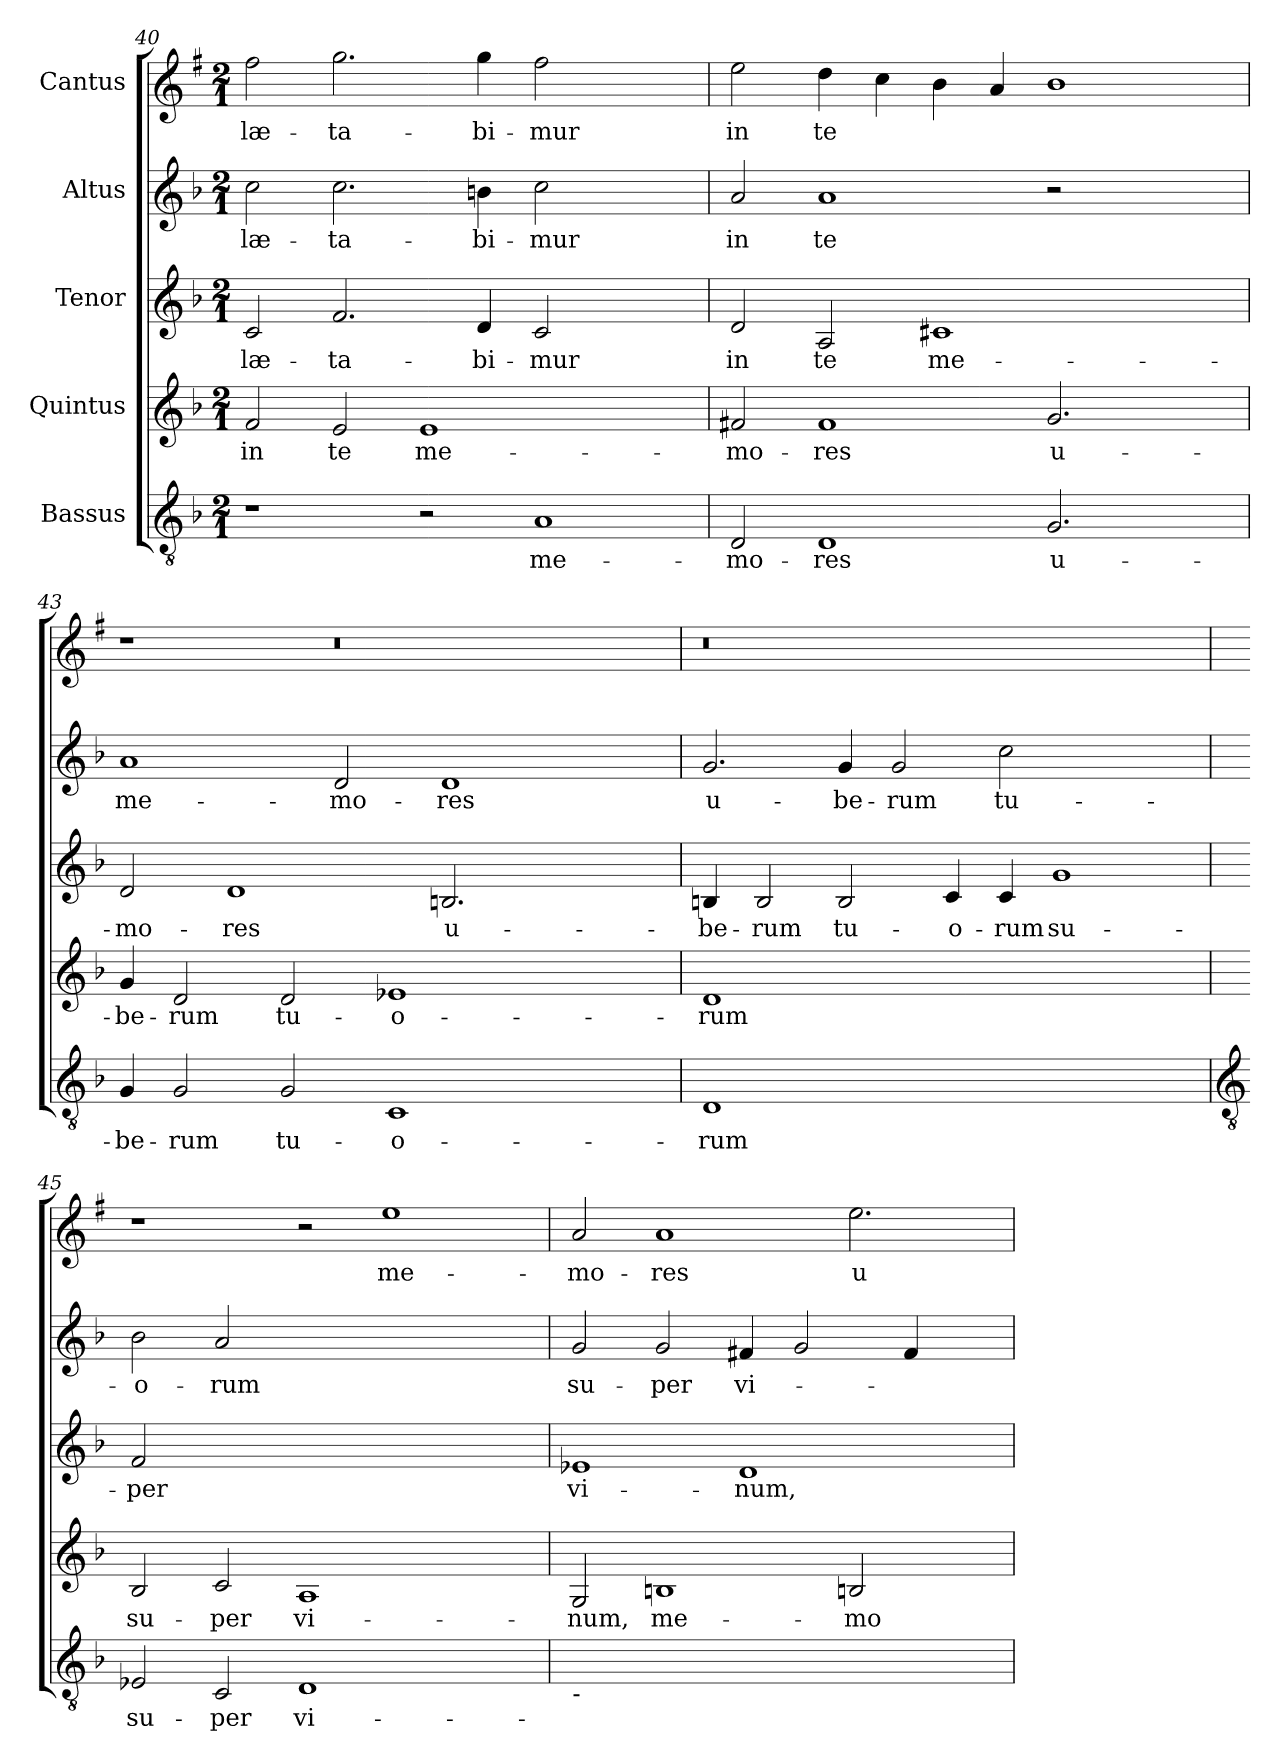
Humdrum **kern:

**kern	**text	**kern	**text	**kern	**text	**kern	**text	**kern	**text
*part5	*part5	*part4	*part4	*part3	*part3	*part2	*part2	*part1	*part1
*staff5	*staff5	*staff4	*staff4	*staff3	*staff3	*staff2	*staff2	*staff1	*staff1
*I"Bassus	*	*I"Quintus	*	*I"Tenor	*	*I"Altus	*	*I"Cantus	*
*clefGv2	*	*clefG2	*	*clefG2	*	*clefG2	*	*clefG2	*
*	*	*	*	*	*	*	*	*ITrd1c2	*
*k[b-]	*	*k[b-]	*	*k[b-]	*	*k[b-]	*	*k[b-]	*
*F:	*	*F:	*	*F:	*	*F:	*	*F:	*
*M2/1	*	*M2/1	*	*M2/1	*	*M2/1	*	*M2/1	*
=40	=40	=40	=40	=40	=40	=40	=40	=40	=40
!	!	!	!LO:LY:b	!	!LO:LY:b	!	!LO:LY:b	!	!LO:LY:b
*	*	*	*	*	*	*	*	*^	*
1r	.	2f	in	2c	læ-	2cc	læ-	2ee	2ryy	læ-
!	!	!	!LO:LY:b	!	!LO:LY:b	!	!LO:LY:b	!	!	!LO:LY:b
.	.	2e	te	2.f	-ta-	2.cc	-ta-	2.ff	0ryy	-ta-
!	!	!	!LO:LY:b	!	!	!	!	!	!	!
2r	.	1e	me-	.	.	.	.	.	.	.
!	!	!	!	!	!LO:LY:b	!	!LO:LY:b	!	!	!LO:LY:b
.	.	.	.	4d	-bi-	4b	-bi-	4ff	.	-bi-
!	!LO:LY:b	!	!	!	!LO:LY:b	!	!LO:LY:b	!	!	!LO:LY:b
1A	me-	.	.	2c	-mur	2cc	-mur	2ee	.	-mur
.	.	2ryy	.	2ryy	.	2ryy	.	2ryy	.	.
=42	=42	=42	=42	=42	=42	=42	=42	=42	=42	=42
!	!LO:LY:b	!	!LO:LY:b	!	!LO:LY:b	!	!LO:LY:b	!	!	!LO:LY:b
2D	-mo-	2f#X	-mo-	2d	in	2a	in	2dd	1ryy	in
!	!LO:LY:b	!	!LO:LY:b	!	!LO:LY:b	!	!LO:LY:b	!	!	!LO:LY:b
1D	-res	1f#	-res	2A	te	1a	te	4cc	.	te
.	.	.	.	.	.	.	.	4b-	.	.
!	!	!	!	!	!LO:LY:b	!	!	!	!	!
.	.	.	.	1c#X	me-	.	.	4a	1.ryy	.
.	.	.	.	.	.	.	.	4g	.	.
!	!LO:LY:b	!	!LO:LY:b	!	!	!	!	!	!	!
2.G	u-	2.g	u-	.	.	2r	.	1a	.	.
.	.	.	.	2ryy	.	2ryy	.	.	.	.
4ryy	.	4ryy	.	.	.	.	.	.	.	.
=43	=43	=43	=43	=43	=43	=43	=43	=43	=43	=43
!	!LO:LY:b	!	!LO:LY:b	!	!LO:LY:b	!	!LO:LY:b	!	!	!
4G	-be-	4g	-be-	2d	-mo-	1a	me-	1r	0.ryy	.
!	!LO:LY:b	!	!LO:LY:b	!	!	!	!	!	!	!
2G	-rum	2d	-rum	.	.	.	.	.	.	.
!	!	!	!	!	!LO:LY:b	!	!	!	!	!
.	.	.	.	1d	-res	.	.	.	.	.
!	!LO:LY:b	!	!LO:LY:b	!	!	!	!	!	!	!
2G	tu-	2d	tu-	.	.	.	.	.	.	.
!	!	!	!	!	!	!	!LO:LY:b	!	!	!
.	.	.	.	.	.	2d	-mo-	0r	.	.
!	!LO:LY:b	!	!LO:LY:b	!	!	!	!	!	!	!
1C	-o-	1e-X	-o-	.	.	.	.	.	.	.
!	!	!	!	!	!LO:LY:b	!	!LO:LY:b	!	!	!
.	.	.	.	2.Bn	u-	1d	-res	.	.	.
2.ryy	.	2.ryy	.	2.ryy	.	.	.	.	.	.
.	.	.	.	.	.	2ryy	.	.	.	.
=44	=44	=44	=44	=44	=44	=44	=44	=44	=44	=44
!	!LO:LY:b	!	!LO:LY:b	!	!LO:LY:b	!	!LO:LY:b	!	!	!
1D	-rum	1d	-rum	4Bn	-be-	2.g	u-	0r	2.ryy	.
!	!	!	!	!	!LO:LY:b	!	!	!	!	!
.	.	.	.	2B	-rum	.	.	.	.	.
!	!	!	!	!	!LO:LY:b	!	!LO:LY:b	!	!	!
.	.	.	.	2B	tu-	4g	-be-	.	0ryy	.
!	!	!	!	!	!	!	!LO:LY:b	!	!	!
1..ryy	.	1..ryy	.	.	.	2g	-rum	.	.	.
!	!	!	!	!	!LO:LY:b	!	!	!	!	!
.	.	.	.	4c	-o-	.	.	.	.	.
!	!	!	!	!	!LO:LY:b	!	!LO:LY:b	!	!	!
.	.	.	.	4c	-rum	2cc	tu-	.	.	.
!	!	!	!	!	!LO:LY:b	!	!	!	!	!
.	.	.	.	1g	su-	.	.	.	.	.
.	.	.	.	.	.	2.ryy	.	2.ryy	.	.
*	*	*	*	*	*	*	*	*v	*v	*
!!LO:LB:g=z
=45	=45	=45	=45	=45	=45	=45	=45	=45	=45
*clefGv2	*	*	*	*	*	*	*	*	*
!	!LO:LY:b	!	!LO:LY:b	!	!LO:LY:b	!	!LO:LY:b	!	!
2E-X	su-	2B-	su-	2f	-per	2b-	-o-	1r	.
!	!LO:LY:b	!	!LO:LY:b	!	!	!	!LO:LY:b	!	!
2C	-per	2c	-per	0ryy	.	2a	-rum	.	.
!	!LO:LY:b	!	!LO:LY:b	!	!	!	!	!	!
1D	vi-	1A	vi-	.	.	1.ryy	.	2r	.
!	!	!	!	!	!	!	!	!	!LO:LY:b
.	.	.	.	.	.	.	.	1dd	me-
2ryy	.	2ryy	.	.	.	.	.	.	.
!!LO:LB:g=z
=46	=46	=46	=46	=46	=46	=46	=46	=46	=46
!LO:TX:b:t=-	!	!	!	!	!	!	!	!	!
!	!LO:LY:b	!	!LO:LY:b	!	!LO:LY:b	!	!LO:LY:b	!	!LO:LY:b
[0Gyy	-num,	2G	-num,	1e-X	vi-	2g	su-	2g	-mo-
!	!	!	!LO:LY:b	!	!	!	!LO:LY:b	!	!LO:LY:b
.	.	1Bn	me-	.	.	2g	-per	1g	-res
!	!	!	!	!	!LO:LY:b	!	!LO:LY:b	!	!
.	.	.	.	1d	-num,	4f#X	vi-	.	.
.	.	.	.	.	.	2g	.	.	.
!	!	!	!LO:LY:b	!	!	!	!	!	!LO:LY:b
.	.	2Bn	-mo-	.	.	.	.	2.dd	u-
.	.	.	.	.	.	4f#	.	.	.
4ryy	.	4ryy	.	4ryy	.	4ryy	.	.	.
=	=	=	=	=	=	=	=	=	=
*-	*-	*-	*-	*-	*-	*-	*-	*-	*-
